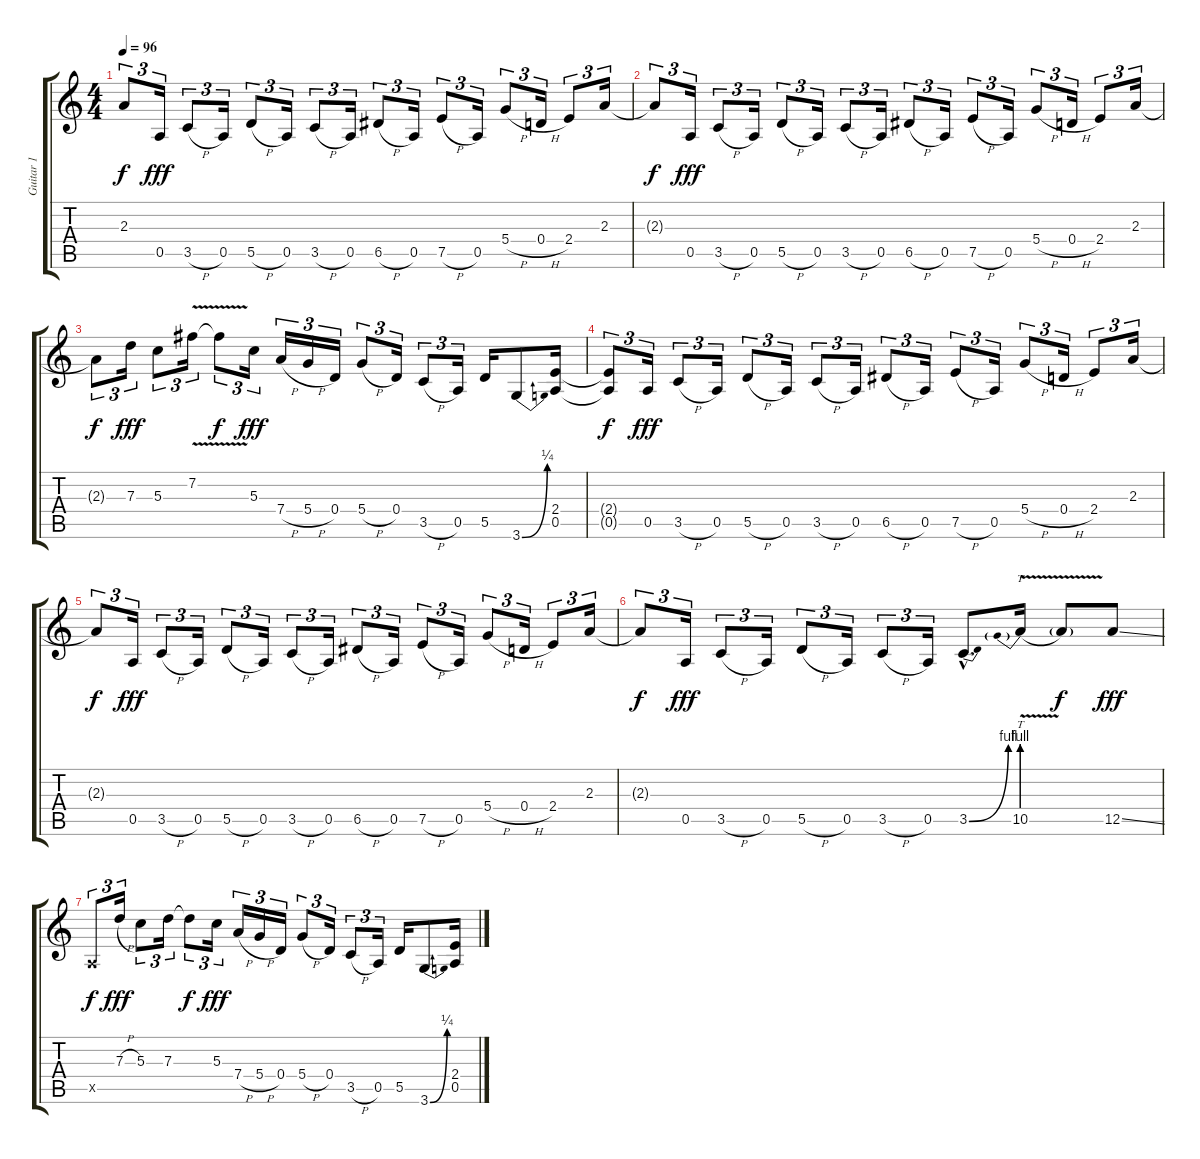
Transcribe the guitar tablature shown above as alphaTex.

\track ("Guitar 1" "Guitar 1") {instrument distortionguitar}
\staff {score tabs}
\tuning (E4 B3 G3 D3 A2 E2) {hide}
\ts (4 4)
\tempo 96
\clef g2
\ks c
2.3{t}.8{tu (3 2) dy f} 0.5.16{tu (3 2) dy fff} 3.5{h}.8{tu (3 2)} 0.5.16{tu (3 2)} 5.5{h}.8{tu (3 2)} 0.5.16{tu (3 2)} 3.5{h}.8{tu (3 2)} 0.5.16{tu (3 2)} 6.5{h}.8{tu (3 2)} 0.5.16{tu (3 2)} 7.5{h}.8{tu (3 2)} 0.5.16{tu (3 2)} 5.4{h}.8{tu (3 2)} 0.4{h}.16{tu (3 2)} 2.4.8{tu (3 2)} 2.3.16{tu (3 2)} |
2.3{t}.8{tu (3 2) dy f} 0.5.16{tu (3 2) dy fff} 3.5{h}.8{tu (3 2)} 0.5.16{tu (3 2)} 5.5{h}.8{tu (3 2)} 0.5.16{tu (3 2)} 3.5{h}.8{tu (3 2)} 0.5.16{tu (3 2)} 6.5{h}.8{tu (3 2)} 0.5.16{tu (3 2)} 7.5{h}.8{tu (3 2)} 0.5.16{tu (3 2)} 5.4{h}.8{tu (3 2)} 0.4{h}.16{tu (3 2)} 2.4.8{tu (3 2)} 2.3.16{tu (3 2)} |
2.3{t}.8{tu (3 2) dy f} 7.3.16{tu (3 2) dy fff} 5.3.8{tu (3 2)} 7.2{v}.16{tu (3 2)} 7.2{t}.8{tu (3 2) dy f} 5.3.16{tu (3 2) dy fff} 7.4{h}.16{tu (3 2)} 5.4{h}.16{tu (3 2)} 0.4.16{tu (3 2)} 5.4{h}.8{tu (3 2)} 0.4.16{tu (3 2)} 3.5{h}.8{tu (3 2)} 0.5.16{tu (3 2)} 5.5.16 3.6{be (bend 0 0 60 1)}.8 (2.4 0.5).16 |
(2.4{t} 0.5{t}).8{tu (3 2) dy f volume 0} 0.5.16{tu (3 2) dy fff} 3.5{h}.8{tu (3 2)} 0.5.16{tu (3 2)} 5.5{h}.8{tu (3 2)} 0.5.16{tu (3 2)} 3.5{h}.8{tu (3 2)} 0.5.16{tu (3 2)} 6.5{h}.8{tu (3 2)} 0.5.16{tu (3 2)} 7.5{h}.8{tu (3 2)} 0.5.16{tu (3 2)} 5.4{h}.8{tu (3 2)} 0.4{h}.16{tu (3 2)} 2.4.8{tu (3 2)} 2.3.16{tu (3 2)} |
2.3{t}.8{tu (3 2) dy f} 0.5.16{tu (3 2) dy fff} 3.5{h}.8{tu (3 2)} 0.5.16{tu (3 2)} 5.5{h}.8{tu (3 2)} 0.5.16{tu (3 2)} 3.5{h}.8{tu (3 2)} 0.5.16{tu (3 2)} 6.5{h}.8{tu (3 2)} 0.5.16{tu (3 2)} 7.5{h}.8{tu (3 2)} 0.5.16{tu (3 2)} 5.4{h}.8{tu (3 2)} 0.4{h}.16{tu (3 2)} 2.4.8{tu (3 2)} 2.3.16{tu (3 2)} |
2.3{t}.8{tu (3 2) dy f} 0.5.16{tu (3 2) dy fff} 3.5{h}.8{tu (3 2)} 0.5.16{tu (3 2)} 5.5{h}.8{tu (3 2)} 0.5.16{tu (3 2)} 3.5{h}.8{tu (3 2)} 0.5.16{tu (3 2)} 3.5{be (bend 0 0 60 4) hac}.8{d} 10.5{be (prebend 0 4 60 4) v}.16{tt} 10.5{t}.8{dy f} 12.5{ss}.8{dy fff} |
0.5{x}.8{tu (3 2) dy f} 7.3{h}.16{tu (3 2) dy fff} 5.3.8{tu (3 2)} 7.3.16{tu (3 2)} 7.3{t}.8{tu (3 2) dy f} 5.3.16{tu (3 2) dy fff} 7.4{h}.16{tu (3 2)} 5.4{h}.16{tu (3 2)} 0.4.16{tu (3 2)} 5.4{h}.8{tu (3 2)} 0.4.16{tu (3 2)} 3.5{h}.8{tu (3 2)} 0.5.16{tu (3 2)} 5.5.16 3.6{be (bend 0 0 60 1)}.8 (2.4 0.5).16
